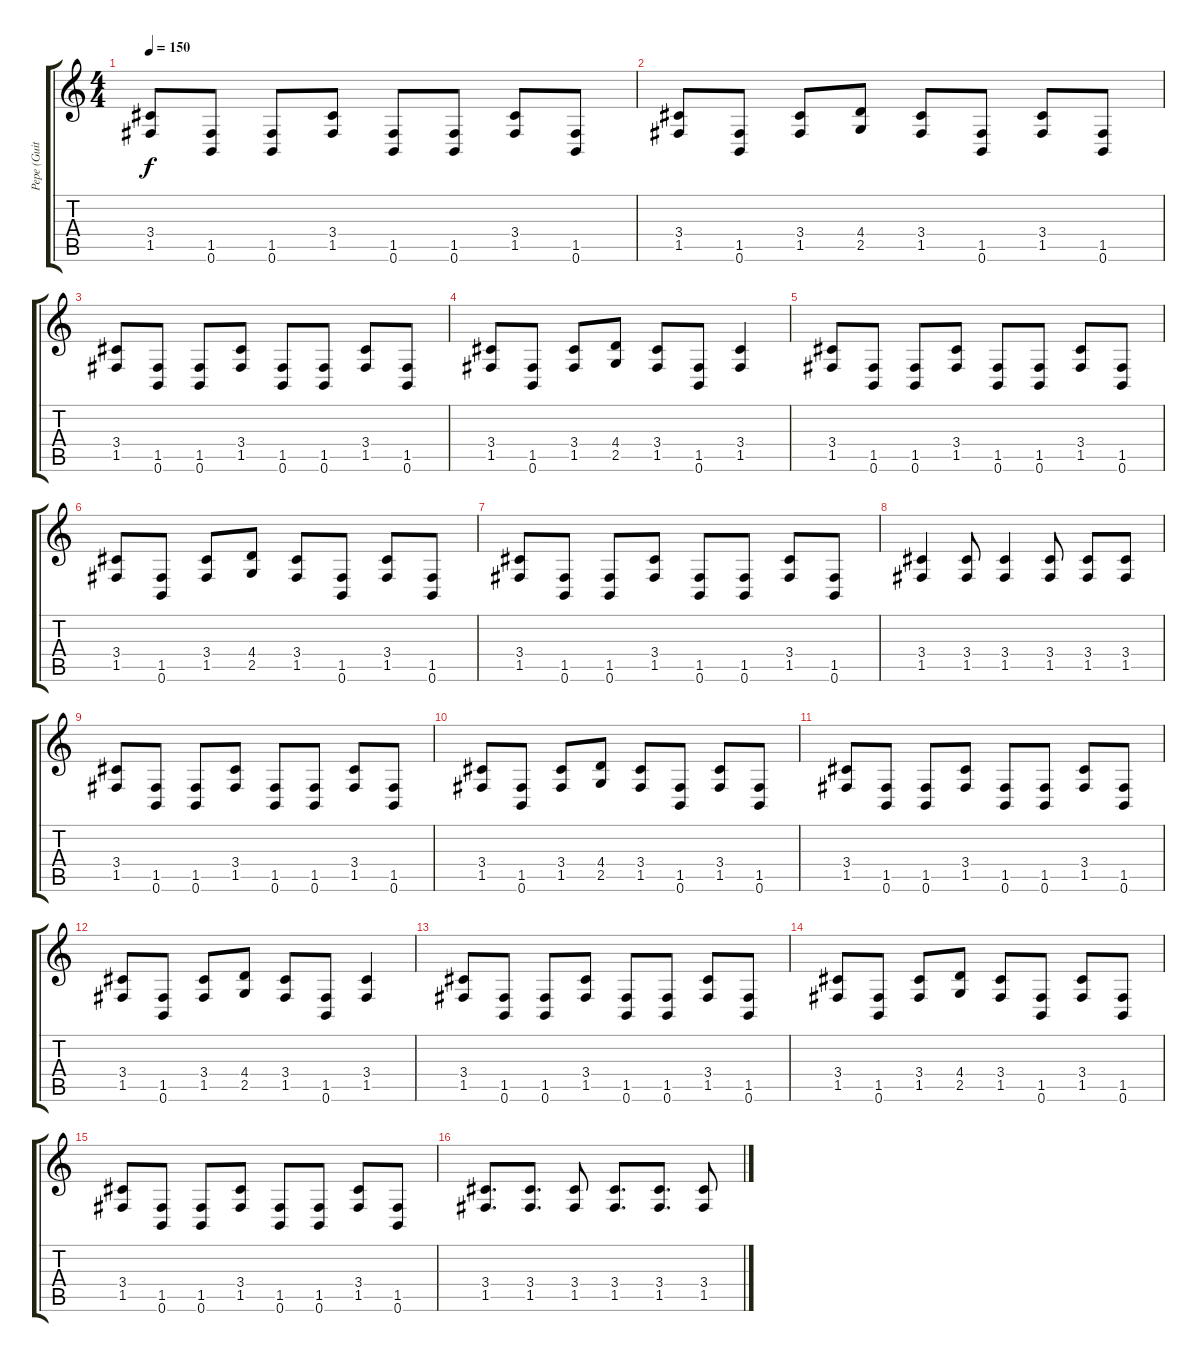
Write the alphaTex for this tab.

\track ("Pepe (Guitarra)" "Pepe (Guit") {instrument distortionguitar}
\staff {score tabs}
\tuning (C4 G3 Eb3 Bb2 F2 B1) {hide}
\ts (4 4)
\tempo 150
\clef g2
\ks c
(3.4 1.5).8{dy f} (1.5 0.6).8 (1.5 0.6).8 (3.4 1.5).8 (1.5 0.6).8 (1.5 0.6).8 (3.4 1.5).8 (1.5 0.6).8 |
(3.4 1.5).8 (1.5 0.6).8 (3.4 1.5).8 (4.4 2.5).8 (3.4 1.5).8 (1.5 0.6).8 (3.4 1.5).8 (1.5 0.6).8 |
(3.4 1.5).8 (1.5 0.6).8 (1.5 0.6).8 (3.4 1.5).8 (1.5 0.6).8 (1.5 0.6).8 (3.4 1.5).8 (1.5 0.6).8 |
(3.4 1.5).8 (1.5 0.6).8 (3.4 1.5).8 (4.4 2.5).8 (3.4 1.5).8 (1.5 0.6).8 (3.4 1.5).4 |
(3.4 1.5).8 (1.5 0.6).8 (1.5 0.6).8 (3.4 1.5).8 (1.5 0.6).8 (1.5 0.6).8 (3.4 1.5).8 (1.5 0.6).8 |
(3.4 1.5).8 (1.5 0.6).8 (3.4 1.5).8 (4.4 2.5).8 (3.4 1.5).8 (1.5 0.6).8 (3.4 1.5).8 (1.5 0.6).8 |
(3.4 1.5).8 (1.5 0.6).8 (1.5 0.6).8 (3.4 1.5).8 (1.5 0.6).8 (1.5 0.6).8 (3.4 1.5).8 (1.5 0.6).8 |
(3.4 1.5).4 (3.4 1.5).8 (3.4 1.5).4 (3.4 1.5).8 (3.4 1.5).8 (3.4 1.5).8 |
(3.4 1.5).8 (1.5 0.6).8 (1.5 0.6).8 (3.4 1.5).8 (1.5 0.6).8 (1.5 0.6).8 (3.4 1.5).8 (1.5 0.6).8 |
(3.4 1.5).8 (1.5 0.6).8 (3.4 1.5).8 (4.4 2.5).8 (3.4 1.5).8 (1.5 0.6).8 (3.4 1.5).8 (1.5 0.6).8 |
(3.4 1.5).8 (1.5 0.6).8 (1.5 0.6).8 (3.4 1.5).8 (1.5 0.6).8 (1.5 0.6).8 (3.4 1.5).8 (1.5 0.6).8 |
(3.4 1.5).8 (1.5 0.6).8 (3.4 1.5).8 (4.4 2.5).8 (3.4 1.5).8 (1.5 0.6).8 (3.4 1.5).4 |
(3.4 1.5).8 (1.5 0.6).8 (1.5 0.6).8 (3.4 1.5).8 (1.5 0.6).8 (1.5 0.6).8 (3.4 1.5).8 (1.5 0.6).8 |
(3.4 1.5).8 (1.5 0.6).8 (3.4 1.5).8 (4.4 2.5).8 (3.4 1.5).8 (1.5 0.6).8 (3.4 1.5).8 (1.5 0.6).8 |
(3.4 1.5).8 (1.5 0.6).8 (1.5 0.6).8 (3.4 1.5).8 (1.5 0.6).8 (1.5 0.6).8 (3.4 1.5).8 (1.5 0.6).8 |
(3.4 1.5).8{d} (3.4 1.5).8{d} (3.4 1.5).8 (3.4 1.5).8{d} (3.4 1.5).8{d} (3.4 1.5).8
